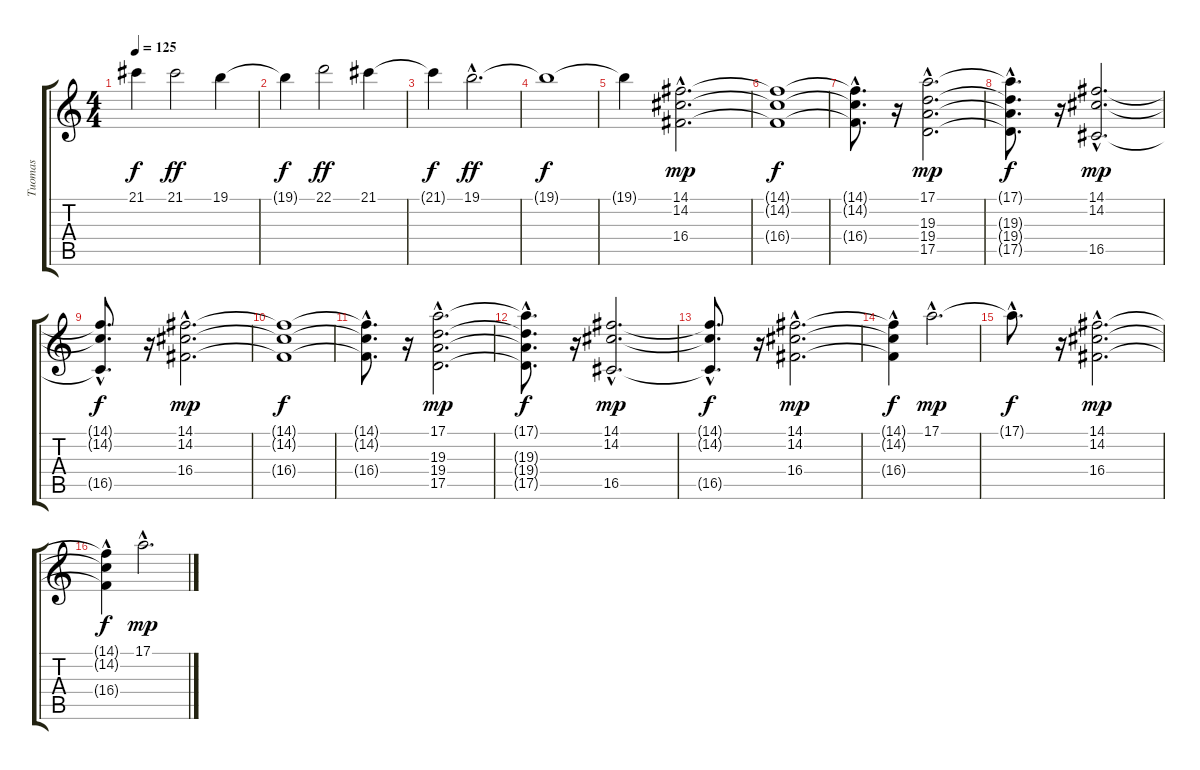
\track ("Tuomas" "Tuomas") {instrument stringensemble1}
\staff {score tabs}
\tuning (E4 B3 G3 D3 A2 E2) {hide}
\ts (4 4)
\tempo 125
\clef g2
\ks c
21.1{t}.4{dy f} 21.1.2{dy ff} 19.1.4 |
19.1{t}.4{dy f} 22.1.2{dy ff} 21.1.4 |
21.1{t}.4{dy f} 19.1{hac}.2{d dy ff} |
19.1{t}.1{dy f} |
19.1{t}.4 (14.1{hac} 14.2{hac} 16.4{hac}).2{d dy mp instrument pad4choir} |
(14.1{t} 14.2{t} 16.4{t}).1{dy f} |
(14.1{hac t} 14.2{hac t} 16.4{hac t}).8{d} r.16 (17.1{hac} 19.3{hac} 19.4{hac} 17.5{hac}).2{d dy mp} |
(17.1{hac t} 19.3{hac t} 19.4{hac t} 17.5{hac t}).8{d dy f} r.16 (14.1{hac} 14.2{hac} 16.5{hac}).2{d dy mp} |
(14.1{hac t} 14.2{hac t} 16.5{hac t}).8{d dy f} r.16 (14.1{hac} 14.2{hac} 16.4{hac}).2{d dy mp} |
(14.1{t} 14.2{t} 16.4{t}).1{dy f} |
(14.1{hac t} 14.2{hac t} 16.4{hac t}).8{d} r.16 (17.1{hac} 19.3{hac} 19.4{hac} 17.5{hac}).2{d dy mp} |
(17.1{hac t} 19.3{hac t} 19.4{hac t} 17.5{hac t}).8{d dy f} r.16 (14.1{hac} 14.2{hac} 16.5{hac}).2{d dy mp} |
(14.1{hac t} 14.2{hac t} 16.5{hac t}).8{d dy f} r.16 (14.1{hac} 14.2{hac} 16.4{hac}).2{d dy mp} |
(14.1{hac t} 14.2{t} 16.4{t}).4{dy f} 17.1{hac}.2{d dy mp} |
17.1{hac t}.8{d dy f} r.16 (14.1{hac} 14.2{hac} 16.4{hac}).2{d dy mp} |
(14.1{hac t} 14.2{t} 16.4{t}).4{dy f} 17.1{hac}.2{d dy mp}
